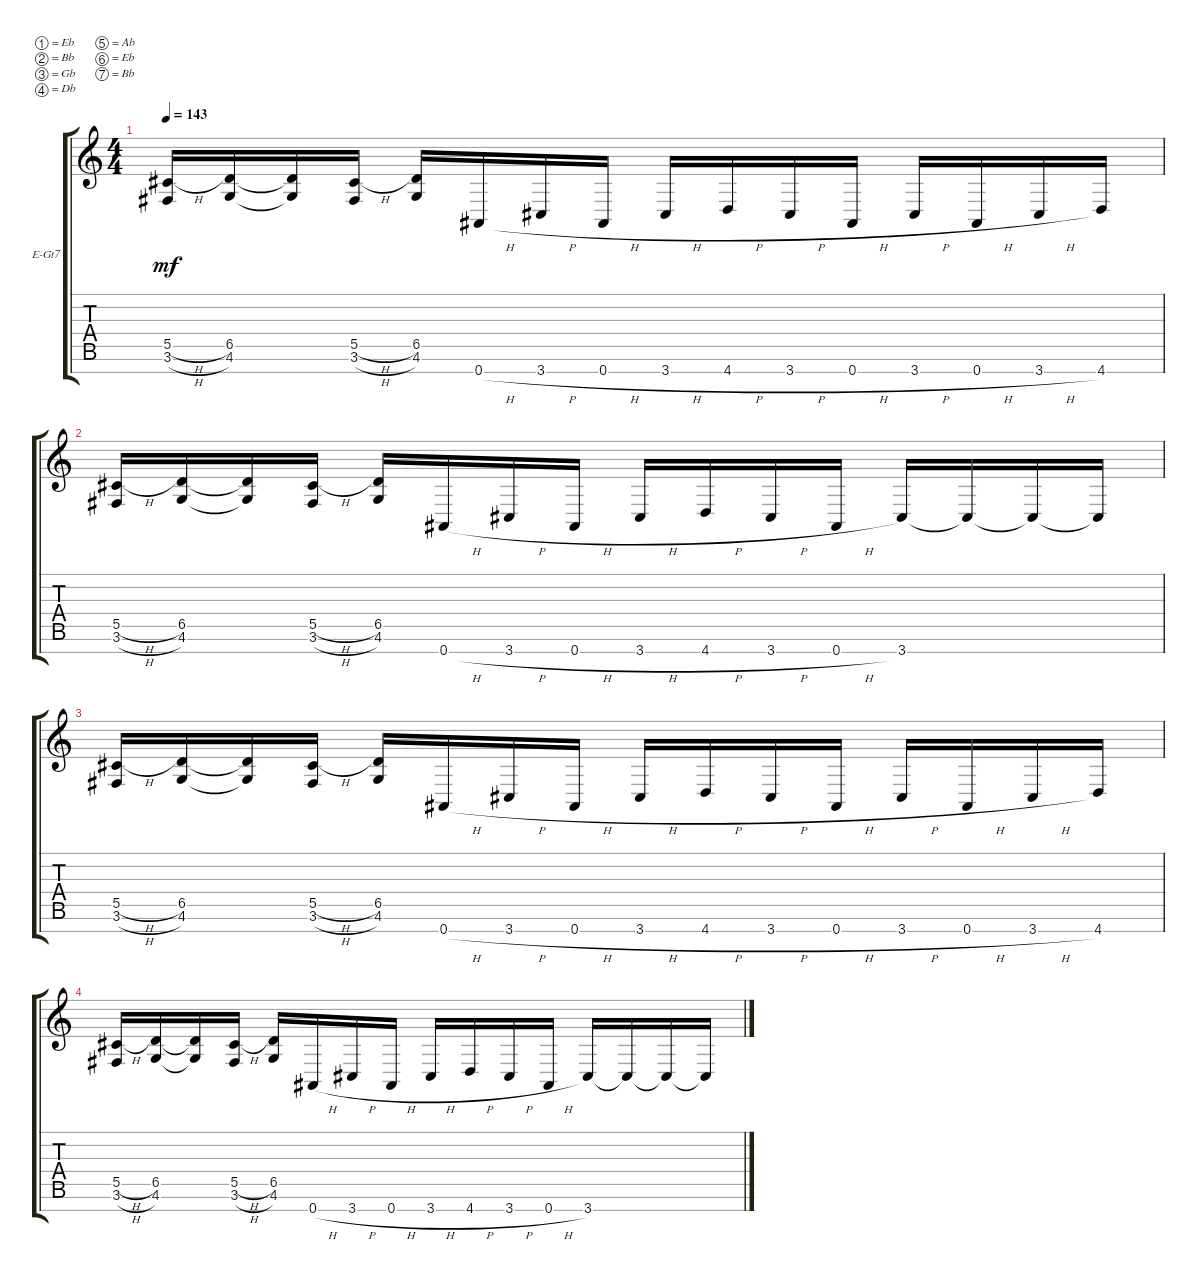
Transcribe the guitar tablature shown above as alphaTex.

\bracketExtendMode groupsimilarinstruments
\firstSystemTrackNameOrientation horizontal
\otherSystemsTrackNameOrientation horizontal
\track ("right" "E-Gt7") {instrument distortionguitar}
\staff {score tabs}
\tuning (Eb4 Bb3 Gb3 Db3 Ab2 Eb2 Bb1)
\ts (4 4)
\tempo 143
\clef g2
\ks c
(3.6{h} 5.5{h}).16{dy mf} (4.6 6.5).16 (4.6{t} 6.5{t}).16 (3.6{h} 5.5{h}).16 (4.6 6.5).16 0.7{h}.16 3.7{h}.16 0.7{h}.16 3.7{h}.16 4.7{h}.16 3.7{h}.16 0.7{h}.16 3.7{h}.16 0.7{h}.16 3.7{h}.16 4.7.16 |
(3.6{h} 5.5{h}).16 (4.6 6.5).16 (4.6{t} 6.5{t}).16 (3.6{h} 5.5{h}).16 (4.6 6.5).16 0.7{h}.16 3.7{h}.16 0.7{h}.16 3.7{h}.16 4.7{h}.16 3.7{h}.16 0.7{h}.16 3.7.16 3.7{t}.16 3.7{t}.16 3.7{t}.16 |
(3.6{h} 5.5{h}).16 (4.6 6.5).16 (4.6{t} 6.5{t}).16 (3.6{h} 5.5{h}).16 (4.6 6.5).16 0.7{h}.16 3.7{h}.16 0.7{h}.16 3.7{h}.16 4.7{h}.16 3.7{h}.16 0.7{h}.16 3.7{h}.16 0.7{h}.16 3.7{h}.16 4.7.16 |
(3.6{h} 5.5{h}).16 (4.6 6.5).16 (4.6{t} 6.5{t}).16 (3.6{h} 5.5{h}).16 (4.6 6.5).16 0.7{h}.16 3.7{h}.16 0.7{h}.16 3.7{h}.16 4.7{h}.16 3.7{h}.16 0.7{h}.16 3.7.16 3.7{t}.16 3.7{t}.16 3.7{t}.16
